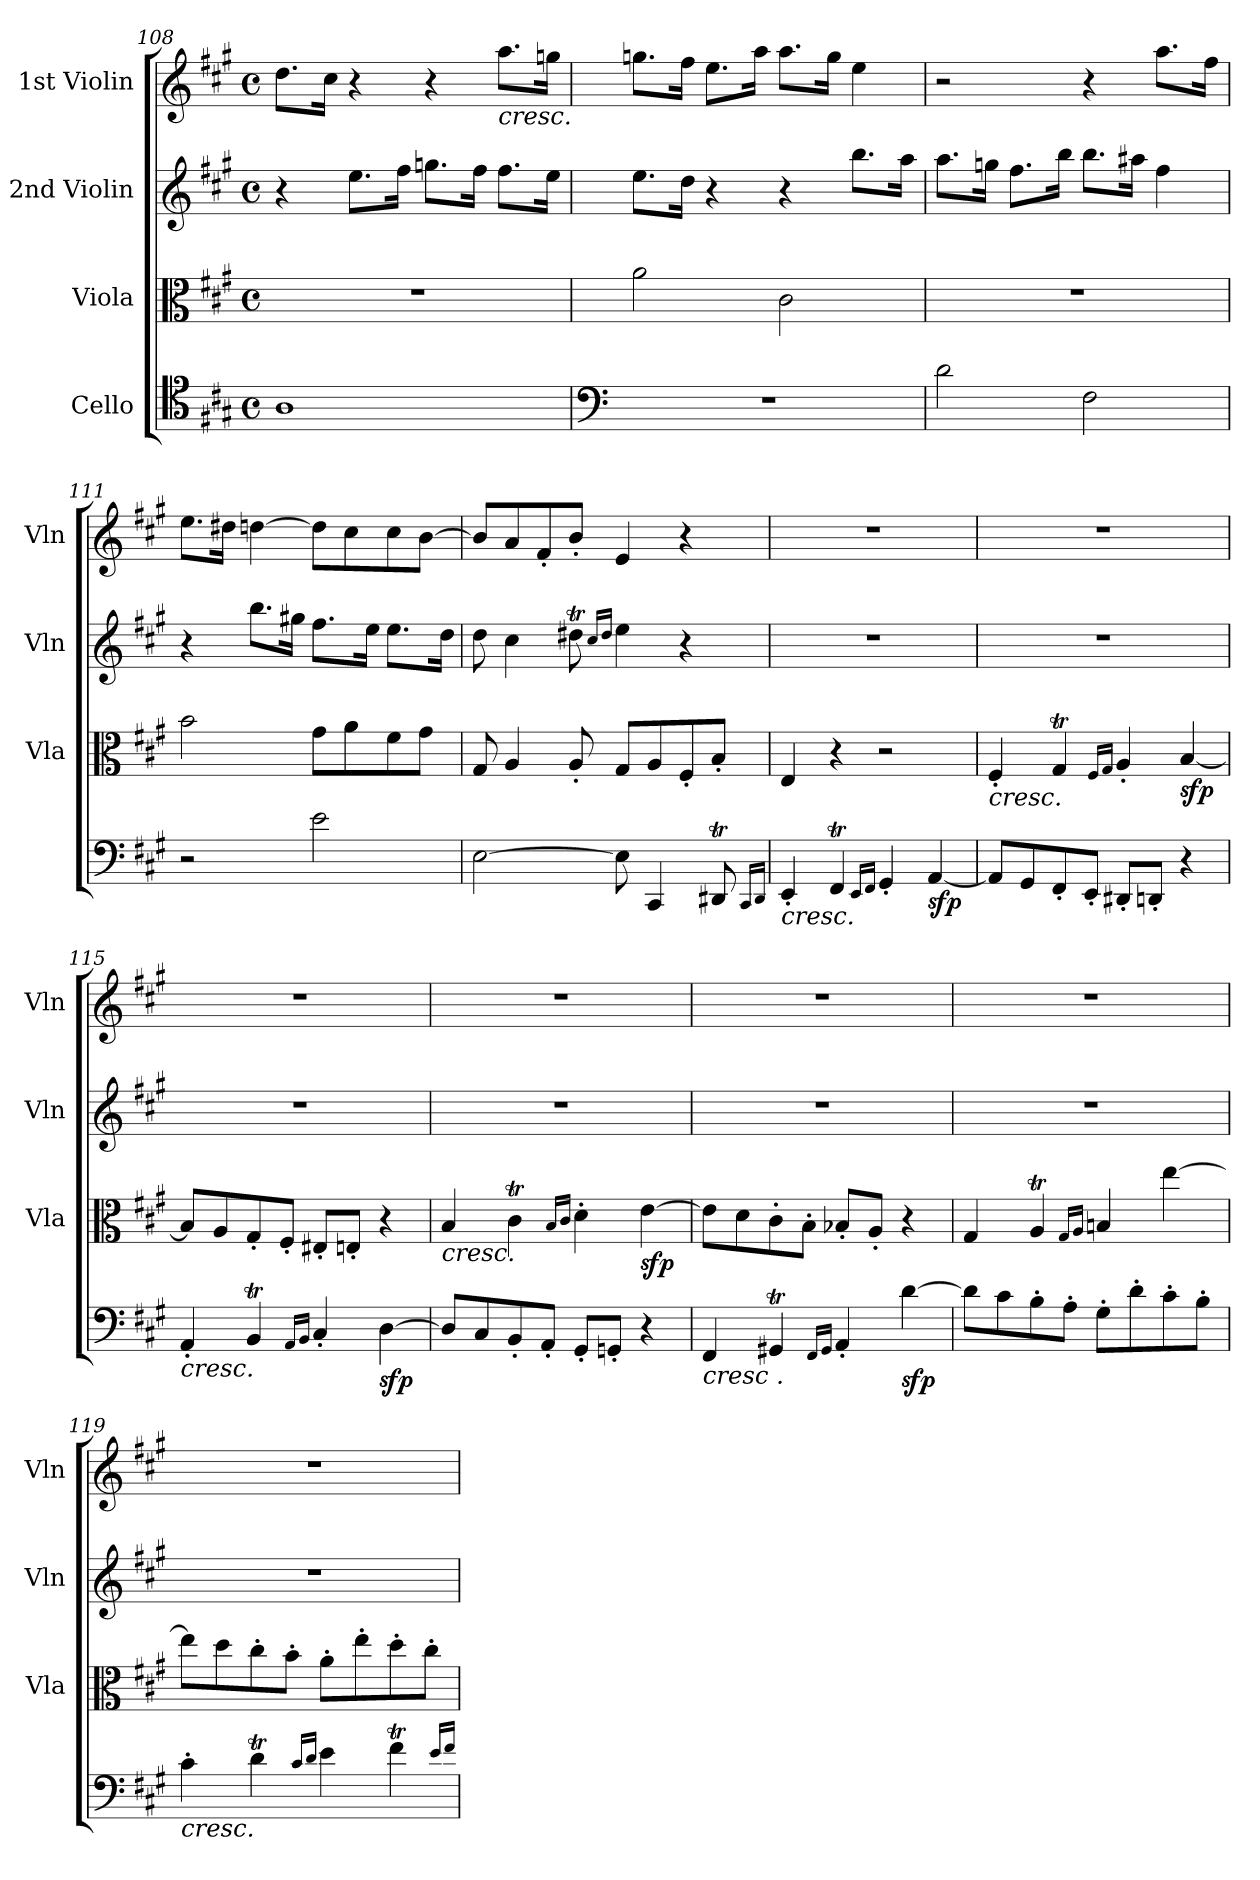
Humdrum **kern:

**kern	**dynam	**kern	**dynam	**kern	**kern
*part4	*part4	*part3	*part3	*part2	*part1
*staff4	*staff4	*staff3	*staff3	*staff2	*staff1
*I"Cello	*	*I"Viola	*	*I"2nd Violin	*I"1st Violin
*	*	*I'Vla	*	*I'Vln	*I'Vln
!!LO:PB:g=z
*clefC4	*	*clefC3	*	*clefG2	*clefG2
*k[f#c#g#]	*	*k[f#c#g#]	*	*k[f#c#g#]	*k[f#c#g#]
*M4/4	*	*M4/4	*	*M4/4	*M4/4
*met(c)	*	*met(c)	*	*met(c)	*met(c)
=108	=108	=108	=108	=108	=108
1A	.	1r	.	4r	8.dd\L
.	.	.	.	.	16cc#\Jk
.	.	.	.	8.ee\L	4r
.	.	.	.	16ff#\Jk	.
.	.	.	.	8.ggn\L	4r
.	.	.	.	16ff#\Jk	.
!	!	!	!	!	!LO:TX:b:i:t=cresc.
.	.	.	.	8.ff#\L	8.aa\L
.	.	.	.	16ee\Jk	16ggn\Jk
=109	=109	=109	=109	=109	=109
*clefF4	*	*	*	*	*
1r	.	2a\	.	8.ee\L	8.ggn\L
.	.	.	.	16dd\Jk	16ff#\Jk
.	.	.	.	4r	8.ee\L
.	.	.	.	.	16aa\Jk
.	.	2c#\	.	4r	8.aa\L
.	.	.	.	.	16gg\Jk
.	.	.	.	8.bb\L	4ee\
.	.	.	.	16aa\Jk	.
=110	=110	=110	=110	=110	=110
2d\	.	1r	.	8.aa\L	2r
.	.	.	.	16ggn\Jk	.
.	.	.	.	8.ff#\L	.
.	.	.	.	16bb\Jk	.
2F#\	.	.	.	8.bb\L	4r
.	.	.	.	16aa#X\Jk	.
.	.	.	.	4ff#\	8.aa\L
.	.	.	.	.	16ff#\Jk
!!LO:LB:g=z
=111	=111	=111	=111	=111	=111
2r	.	2b\	.	4r	8.ee\L
.	.	.	.	.	16dd#X\Jk
.	.	.	.	8.bb\L	[4ddn\
.	.	.	.	16gg#X\Jk	.
2e\	.	8g#\L	.	8.ff#\L	8dd\L]
.	.	8a\	.	.	8cc#\
.	.	.	.	16ee\Jk	.
.	.	8f#\	.	8.ee\L	8cc#\
.	.	8g#\J	.	.	[8b\J
.	.	.	.	16dd\Jk	.
=112	=112	=112	=112	=112	=112
[2E\	.	8G#/	.	8dd\	8b/L]
.	.	4A/	.	4cc#\	8a/
.	.	.	.	.	8f#'/
.	.	8A'/	.	8dd#Xt\	8b'/J
.	.	.	.	16qcc#/LL	.
.	.	.	.	16qdd#/JJ	.
8E\]	.	8G#/L	.	4ee\	4e/
4CC#/	.	8A/	.	.	.
.	.	8F#'/	.	4r	4r
8DD#Xt/	.	8B'/J	.	.	.
16qCC#/LL	.	.	.	.	.
16qDD#/JJ	.	.	.	.	.
=113	=113	=113	=113	=113	=113
!LO:TX:b:i:t=cresc.	!	!	!	!	!
4EE'/	.	4E/	.	1r	1r
4FF#T/	.	4r	.	.	.
16qEE/LL	.	.	.	.	.
16qFF#/JJ	.	.	.	.	.
4GG#'/	.	2r	.	.	.
!	!LO:DY:b	!	!	!	!
[4AA/	sfp	.	.	.	.
!!LO:LB:g=z
=114	=114	=114	=114	=114	=114
!	!	!LO:TX:b:i:t=cresc.	!	!	!
8AA/L]	.	4F#'/	.	1r	1r
8GG#/	.	.	.	.	.
8FF#'/	.	4G#t/	.	.	.
8EE'/J	.	.	.	.	.
.	.	16qF#/LL	.	.	.
.	.	16qG#/JJ	.	.	.
8DD#X'/L	.	4A'/	.	.	.
8DDn'/J	.	.	.	.	.
!	!	!	!LO:DY:b	!	!
4r	.	[4B/	sfp	.	.
!!LO:PB:g=z
=115	=115	=115	=115	=115	=115
!LO:TX:b:i:t=cresc.	!	!	!	!	!
4AA'/	.	8B/L]	.	1r	1r
.	.	8A/	.	.	.
4BBT/	.	8G#'/	.	.	.
.	.	8F#'/J	.	.	.
16qAA/LL	.	.	.	.	.
16qBB/JJ	.	.	.	.	.
4C#'/	.	8E#X'/L	.	.	.
.	.	8En'/J	.	.	.
!	!LO:DY:b	!	!	!	!
[4D\	sfp	4r	.	.	.
=116	=116	=116	=116	=116	=116
!	!	!LO:TX:b:i:t=cresc.	!	!	!
8D/L]	.	4B/	.	1r	1r
8C#/	.	.	.	.	.
8BB'/	.	4c#t\	.	.	.
8AA'/J	.	.	.	.	.
.	.	16qB/LL	.	.	.
.	.	16qc#/JJ	.	.	.
8GG#'/L	.	4d'\	.	.	.
8GGn'/J	.	.	.	.	.
!	!	!	!LO:DY:b	!	!
4r	.	[4e\	sfp	.	.
=117	=117	=117	=117	=117	=117
!LO:TX:b:i:t=cresc   .	!	!	!	!	!
4FF#/	.	8e\L]	.	1r	1r
.	.	8d\	.	.	.
4GG#Xt/	.	8c#'\	.	.	.
.	.	8B'\J	.	.	.
16qFF#/LL	.	.	.	.	.
16qGG#/JJ	.	.	.	.	.
4AA'/	.	8B-X'/L	.	.	.
.	.	8A'/J	.	.	.
!	!LO:DY:b	!	!	!	!
[4d\	sfp	4r	.	.	.
=118	=118	=118	=118	=118	=118
8d\L]	.	4G#/	.	1r	1r
8c#\	.	.	.	.	.
8B'\	.	4AT/	.	.	.
8A'\J	.	.	.	.	.
.	.	16qG#/LL	.	.	.
.	.	16qA/JJ	.	.	.
8G#'\L	.	4Bn/	.	.	.
8d'\	.	.	.	.	.
8c#'\	.	[4ee\	.	.	.
8B'\J	.	.	.	.	.
!!LO:LB:g=z
=119	=119	=119	=119	=119	=119
!LO:TX:b:i:t=cresc.	!	!	!	!	!
4c#'\	.	8ee\L]	.	1r	1r
.	.	8dd\	.	.	.
4dT\	.	8cc#'\	.	.	.
.	.	8b'\J	.	.	.
16qc#/LL	.	.	.	.	.
16qd/JJ	.	.	.	.	.
4e\	.	8a'\L	.	.	.
.	.	8ee'\	.	.	.
4f#T\	.	8dd'\	.	.	.
.	.	8cc#'\J	.	.	.
16qe/LL	.	.	.	.	.
16qf#/JJ	.	.	.	.	.
=	=	=	=	=	=
*-	*-	*-	*-	*-	*-
